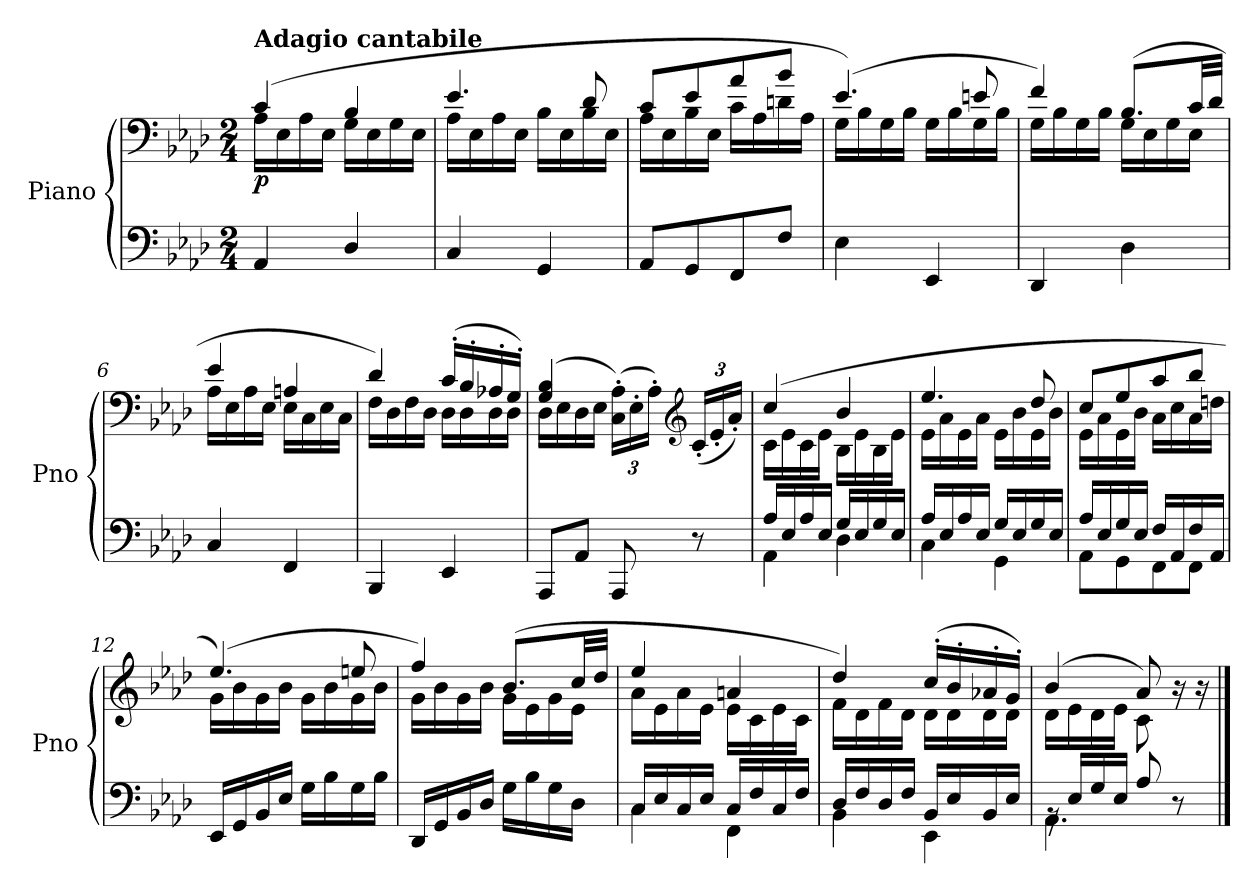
**kern	**kern	**dynam
*part1	*part1	*part1
*staff2	*staff1	*staff1/2
*I"Piano	*	*
*I'Pno	*	*
*clefF4	*clefF4	*
*k[b-e-a-d-]	*k[b-e-a-d-]	*
*M2/4	*M2/4	*
=1	=1	=1
*	*^	*
!	!LO:TX:a:B:t=Adagio cantabile	!	!
!	!	!	!LO:DY:b
4AA-/	(>4c/	16A-\LL	p
.	.	16E-\	.
.	.	16A-\	.
.	.	16E-\JJ	.
4D-/	4B-/	16G\LL	.
.	.	16E-\	.
.	.	16G\	.
.	.	16E-\JJ	.
=2	=2	=2	=2
4C/	4.e-/	16A-\LL	.
.	.	16E-\	.
.	.	16A-\	.
.	.	16E-\JJ	.
4GG/	.	16B-\LL	.
.	.	16E-\	.
.	8d-/	16B-\	.
.	.	16E-\JJ	.
=3	=3	=3	=3
8AA-/L	8c/L	16A-\LL	.
.	.	16E-\	.
8GG/	8e-/	16B-\	.
.	.	16E-\JJ	.
8FF/	8a-/	16c\LL	.
.	.	16A-\	.
8F/J	8b-/J	16dn\	.
.	.	16A-\JJ	.
=4	=4	=4	=4
4E-\	(>4.e-/)	16G\LL	.
.	.	16B-\	.
.	.	16G\	.
.	.	16B-\JJ	.
4EE-/	.	16G\LL	.
.	.	16B-\	.
.	8en/	16G\	.
.	.	16B-\JJ	.
=5	=5	=5	=5
4DD-/	4f/)	16G\LL	.
.	.	16B-\	.
.	.	16G\	.
.	.	16B-\JJ	.
4D-\	(>8.B-/L	16G\LL	.
.	.	16E-\	.
.	.	16G\	.
.	32c/LL	16E-\JJ	.
.	32d-/JJJ	.	.
!!LO:LB:g=z	!!
=6	=6	=6	=6
4C/	4e-/	16A-\LL	.
.	.	16E-\	.
.	.	16A-\	.
.	.	16E-\JJ	.
4FF/	4An/	16E-\LL	.
.	.	16C\	.
.	.	16E-\	.
.	.	16C\JJ	.
=7	=7	=7	=7
4BBB-/	4d-/)	16F\LL	.
.	.	16D-\	.
.	.	16F\	.
.	.	16D-\JJ	.
4EE-/	(>16c'/LL	16D-\LL	.
.	16B-'/	16D-\	.
.	16A-X'/	16D-\	.
.	16G'/JJ)	16D-\JJ	.
=8	=8	=8	=8
8AAA-/L	(>4G/ 4B-/	16D-\LL	.
.	.	16E-\	.
8AA-/J	.	16D-\	.
.	.	16E-\JJ	.
*	*Xbrackettup	*	*
8AAA-/	(<24C\' 24A-\'LL)	4ryy	.
.	24E-'\	.	.
.	24A-'\JJ)	.	.
*	*clefG2	*	*
8r	(>24c'/LL	.	.
.	24e-'/	.	.
.	24a-'/JJ)	.	.
=9	=9	=9	=9
*^	*	*	*
16A-/LL	4AA-\	(>4cc/	16c\LL	.
16E-/	.	.	16e-\	.
16A-/	.	.	16c\	.
16E-/JJ	.	.	16e-\JJ	.
16G/LL	4D-\	4b-/	16B-\LL	.
16E-/	.	.	16e-\	.
16G/	.	.	16B-\	.
16E-/JJ	.	.	16e-\JJ	.
=10	=10	=10	=10	=10
16A-/LL	4C\	4.ee-/	16e-\LL	.
16E-/	.	.	16a-\	.
16A-/	.	.	16e-\	.
16E-/JJ	.	.	16a-\JJ	.
16G/LL	4GG\	.	16e-\LL	.
16E-/	.	.	16b-\	.
16G/	.	8dd-/	16e-\	.
16E-/JJ	.	.	16b-\JJ	.
!!LO:LB:g=z	!!
=11	=11	=11	=11	=11
16A-/LL	8AA-\L	8cc/L	16e-\LL	.
16E-/	.	.	16a-\	.
16G/	8GG\	8ee-/	16e-\	.
16E-/JJ	.	.	16b-\JJ	.
16F/LL	8FF\	8aa-/	16a-\LL	.
16AA-/	.	.	16cc\	.
16F/	8FF\J	8bb-/J	16a-\	.
16AA-/JJ	.	.	16ddn\JJ	.
*v	*v	*	*	*
=12	=12	=12	=12
16EE-/LL	(>4.ee-/)	16g\LL	.
16GG/	.	16b-\	.
16BB-/	.	16g\	.
16E-/JJ	.	16b-\JJ	.
16G\LL	.	16g\LL	.
16B-\	.	16b-\	.
16G\	8een/	16g\	.
16B-\JJ	.	16b-\JJ	.
=13	=13	=13	=13
16DD-/LL	4ff/)	16g\LL	.
16GG/	.	16b-\	.
16BB-/	.	16g\	.
16D-/JJ	.	16b-\JJ	.
16G\LL	(>8.b-/L	16g\LL	.
16B-\	.	16e-\	.
16G\	.	16g\	.
16D-\JJ	32cc/LL	16e-\JJ	.
.	32dd-/JJJ	.	.
=14	=14	=14	=14
*^	*	*	*
16C/LL	4C\	4ee-/	16a-\LL	.
16E-/	.	.	16e-\	.
16C/	.	.	16a-\	.
16E-/JJ	.	.	16e-\JJ	.
16C/LL	4FF\	4an/	16e-\LL	.
16F/	.	.	16c\	.
16C/	.	.	16e-\	.
16F/JJ	.	.	16c\JJ	.
=15	=15	=15	=15	=15
16D-/LL	4BB-\	4dd-/)	16f\LL	.
16F/	.	.	16d-\	.
16D-/	.	.	16f\	.
16F/JJ	.	.	16d-\JJ	.
16BB-/LL	4EE-\	(>16cc'/LL	16d-\LL	.
16E-/	.	16b-'/	16d-\	.
16BB-/	.	16a-X'/	16d-\	.
16E-/JJ	.	16g'/JJ)	16d-\JJ	.
!!LO:LB:g=z	!!
=16	=16	=16	=16	=16
16rBB	4.AA-\	(>4b-/	16d-\LL	.
16E-/LL	.	.	16e-\	.
16G/	.	.	16d-\	.
16E-/JJ	.	.	16e-\JJ	.
8A-/	.	8a-/)	8c\	.
8r	8ryy	16r	8ryy	.
.	.	16r	.	.
*v	*v	*	*	*
*	*v	*v	*
==	==	==
*-	*-	*-
